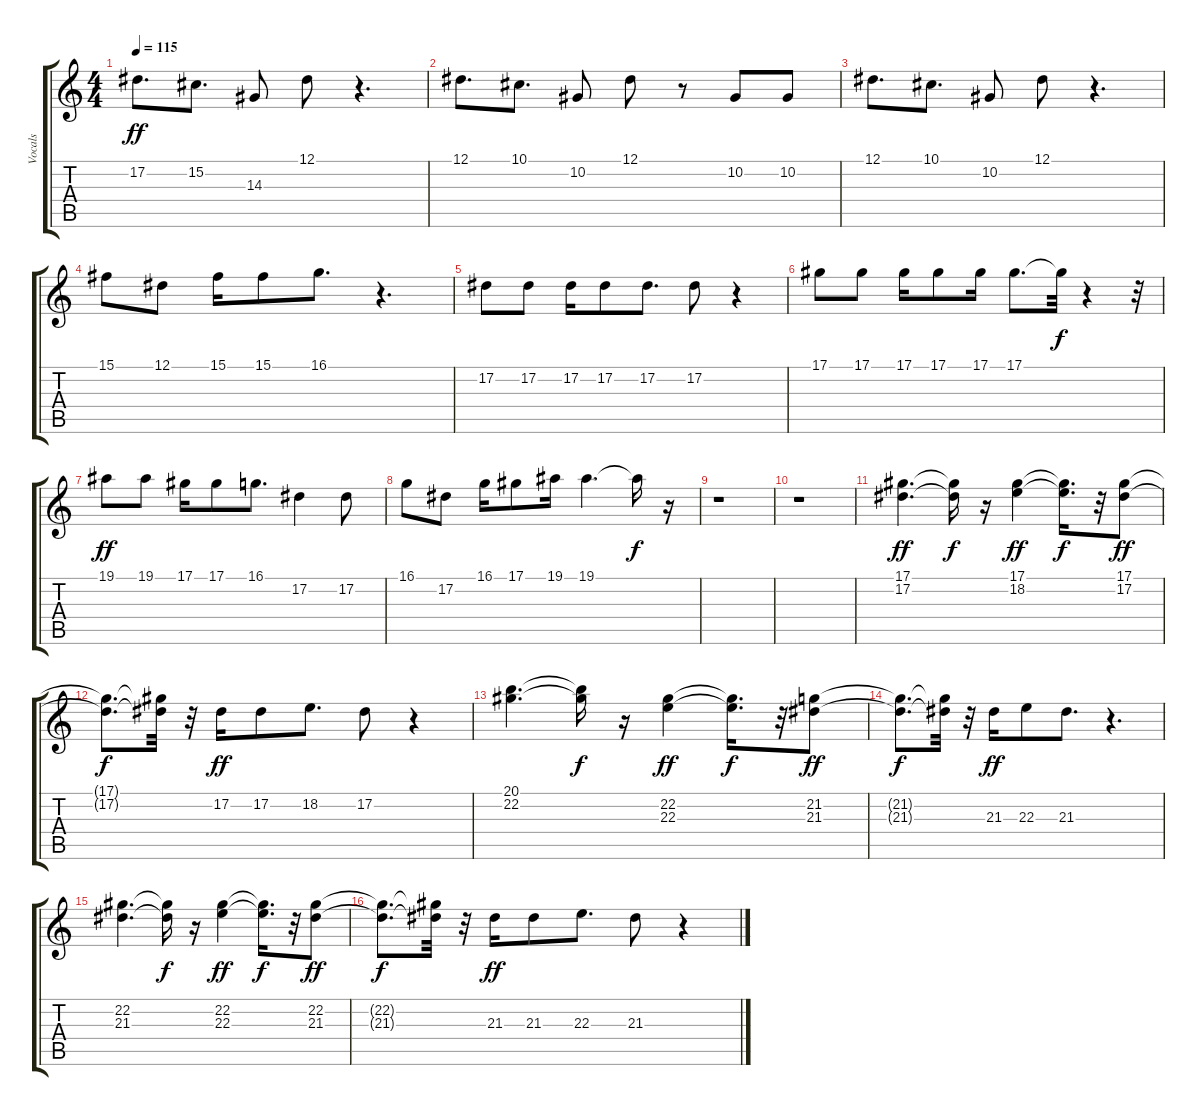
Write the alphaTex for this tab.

\track ("Vocals" "Vocals") {instrument voiceoohs}
\staff {score tabs}
\tuning (Eb4 Bb3 Gb3 Db3 Ab2 Eb2) {hide}
\ts (4 4)
\tempo 115
\clef g2
\ks c
17.2.8{d dy ff} 15.2.8{d} 14.3.8 12.1.8 r.4{d} |
12.1.8{d} 10.1.8{d} 10.2.8 12.1.8 r.8 10.2.8 10.2.8 |
12.1.8{d} 10.1.8{d} 10.2.8 12.1.8 r.4{d} |
15.1.8 12.1.8 15.1.16 15.1.8 16.1.8{d} r.4{d} |
17.2.8 17.2.8 17.2.16 17.2.8 17.2.8{d} 17.2.8 r.4 |
17.1.8 17.1.8 17.1.16 17.1.8 17.1.16 17.1.8{d} 17.1{t}.32{dy f} r.4 r.32 |
19.1.8{dy ff} 19.1.8 17.1.16 17.1.8 16.1.8{d} 17.2.4 17.2.8 |
16.1.8 17.2.8 16.1.16 17.1.8 19.1.16 19.1.4{d} 19.1{t}.16{dy f} r.16 |
r.1 |
r.1 |
(17.1 17.2).4{d dy ff} (17.1{t} 17.2{t}).16{dy f} r.16 (17.1 18.2).4{dy ff} (17.1{t} 18.2{t}).16{d dy f} r.32 (17.1 17.2).8{dy ff} |
(17.1{t} 17.2{t}).8{d dy f} (17.1{t} 17.2{t}).32 r.32 17.2.16{dy ff} 17.2.8 18.2.8{d} 17.2.8 r.4 |
(20.1 22.2).4{d} (20.1{t} 22.2{t}).16{dy f} r.16 (22.2 22.3).4{dy ff} (22.2{t} 22.3{t}).16{d dy f} r.32 (21.2 21.3).8{dy ff} |
(21.2{t} 21.3{t}).8{d dy f} (21.2{t} 21.3{t}).32 r.32 21.3.16{dy ff} 22.3.8 21.3.8{d} r.4{d} |
(22.2 21.3).4{d} (22.2{t} 21.3{t}).16{dy f} r.16 (22.2 22.3).4{dy ff} (22.2{t} 22.3{t}).16{d dy f} r.32 (22.2 21.3).8{dy ff} |
(22.2{t} 21.3{t}).8{d dy f} (22.2{t} 21.3{t}).32 r.32 21.3.16{dy ff} 21.3.8 22.3.8{d} 21.3.8 r.4
